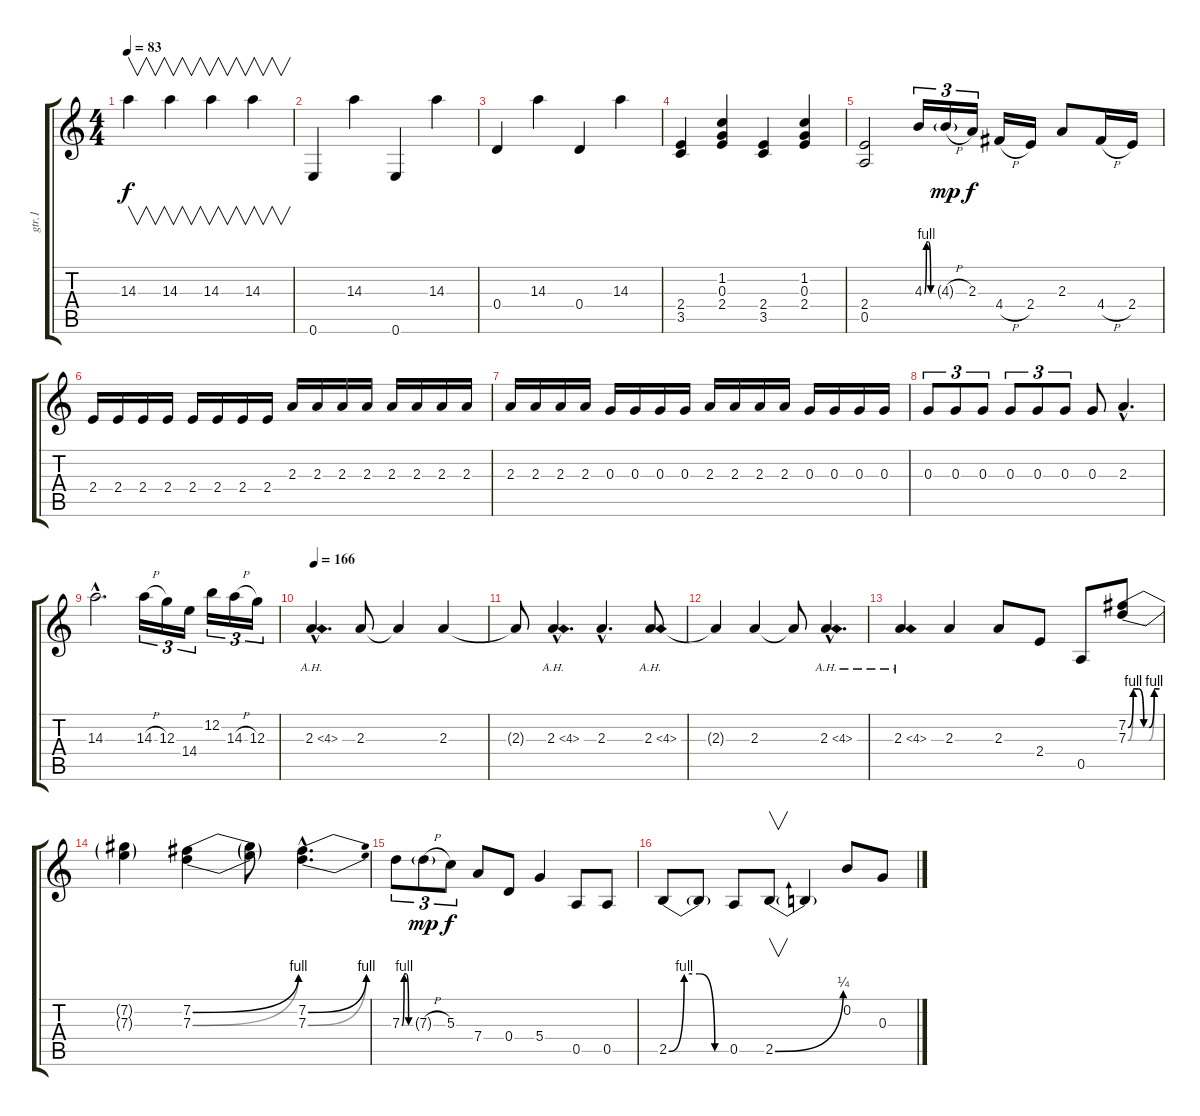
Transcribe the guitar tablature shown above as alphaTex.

\track ("gtr.1" "gtr.1") {instrument distortionguitar}
\staff {score tabs}
\tuning (E4 B3 G3 D3 A2 E2) {hide}
\ts (4 4)
\tempo 83
\clef g2
\ks c
14.3.4{v dy f} 14.3.4{v} 14.3.4{v} 14.3.4{v} |
0.6.4 14.3.4 0.6.4 14.3.4 |
0.4.4 14.3.4 0.4.4 14.3.4 |
(2.4 3.5).4 (1.2 0.3 2.4).4 (2.4 3.5).4 (1.2 0.3 2.4).4 |
(2.4 0.5).2 4.3{be (custom 0 0 15 4 30 4 45 0 60 0)}.16{tu (3 2)} 4.3{h g}.16{tu (3 2) dy mp} 2.3.16{tu (3 2) dy f} 4.4{h}.16 2.4.16 2.3.8 4.4{h}.16 2.4.16 |
2.4.16 2.4.16 2.4.16 2.4.16 2.4.16 2.4.16 2.4.16 2.4.16 2.3.16 2.3.16 2.3.16 2.3.16 2.3.16 2.3.16 2.3.16 2.3.16 |
2.3.16 2.3.16 2.3.16 2.3.16 0.3.16 0.3.16 0.3.16 0.3.16 2.3.16 2.3.16 2.3.16 2.3.16 0.3.16 0.3.16 0.3.16 0.3.16 |
0.3.8{tu (3 2)} 0.3.8{tu (3 2)} 0.3.8{tu (3 2)} 0.3.8{tu (3 2)} 0.3.8{tu (3 2)} 0.3.8{tu (3 2)} 0.3.8 2.3{hac}.4{d} |
14.3{hac}.2{d} 14.3{h}.16{tu (3 2)} 12.3.16{tu (3 2)} 14.4.16{tu (3 2)} 12.2.16{tu (3 2)} 14.3{h}.16{tu (3 2)} 12.3.16{tu (3 2)} |
\tempo 166
2.3{ah 2 hac}.4{d} 2.3.8 2.3{t}.4 2.3.4 |
2.3{t}.8 2.3{ah 2 hac}.4{d} 2.3{hac}.4{d} 2.3{ah 2}.8 |
2.3{t}.4 2.3.4 2.3{t}.8 2.3{ah 2 hac}.4{d} |
2.3{ah 2}.4 2.3.4 2.3.8 2.4.8 0.5.8 (7.2{be (custom 0 0 10 4 20 4 30 0 40 0 50 4 60 4)} 7.3{be (custom 0 0 10 4 20 4 30 0 40 0 50 4 60 4)}).8 |
(7.2{t} 7.3{t}).4 (7.2{be (bend 0 0 60 4)} 7.3{be (bend 0 0 60 4)}).4 (7.2{t} 7.3{t}).8 (7.2{be (bend 0 0 60 4) hac} 7.3{be (bend 0 0 60 4) hac}).4{d} |
7.3{be (custom 0 0 15 4 30 4 45 0 60 0)}.8{tu (3 2)} 7.3{h g}.8{tu (3 2) dy mp} 5.3.8{tu (3 2) dy f} 7.4.8 0.4.8 5.4.4 0.5.8 0.5.8 |
2.5{be (custom 0 0 15 4 30 4 45 0 60 0)}.8 2.5{t}.8 0.5.8 2.5{be (bend 0 0 60 1)}.8{v} 2.5{t}.4 0.2.8 0.3.8
